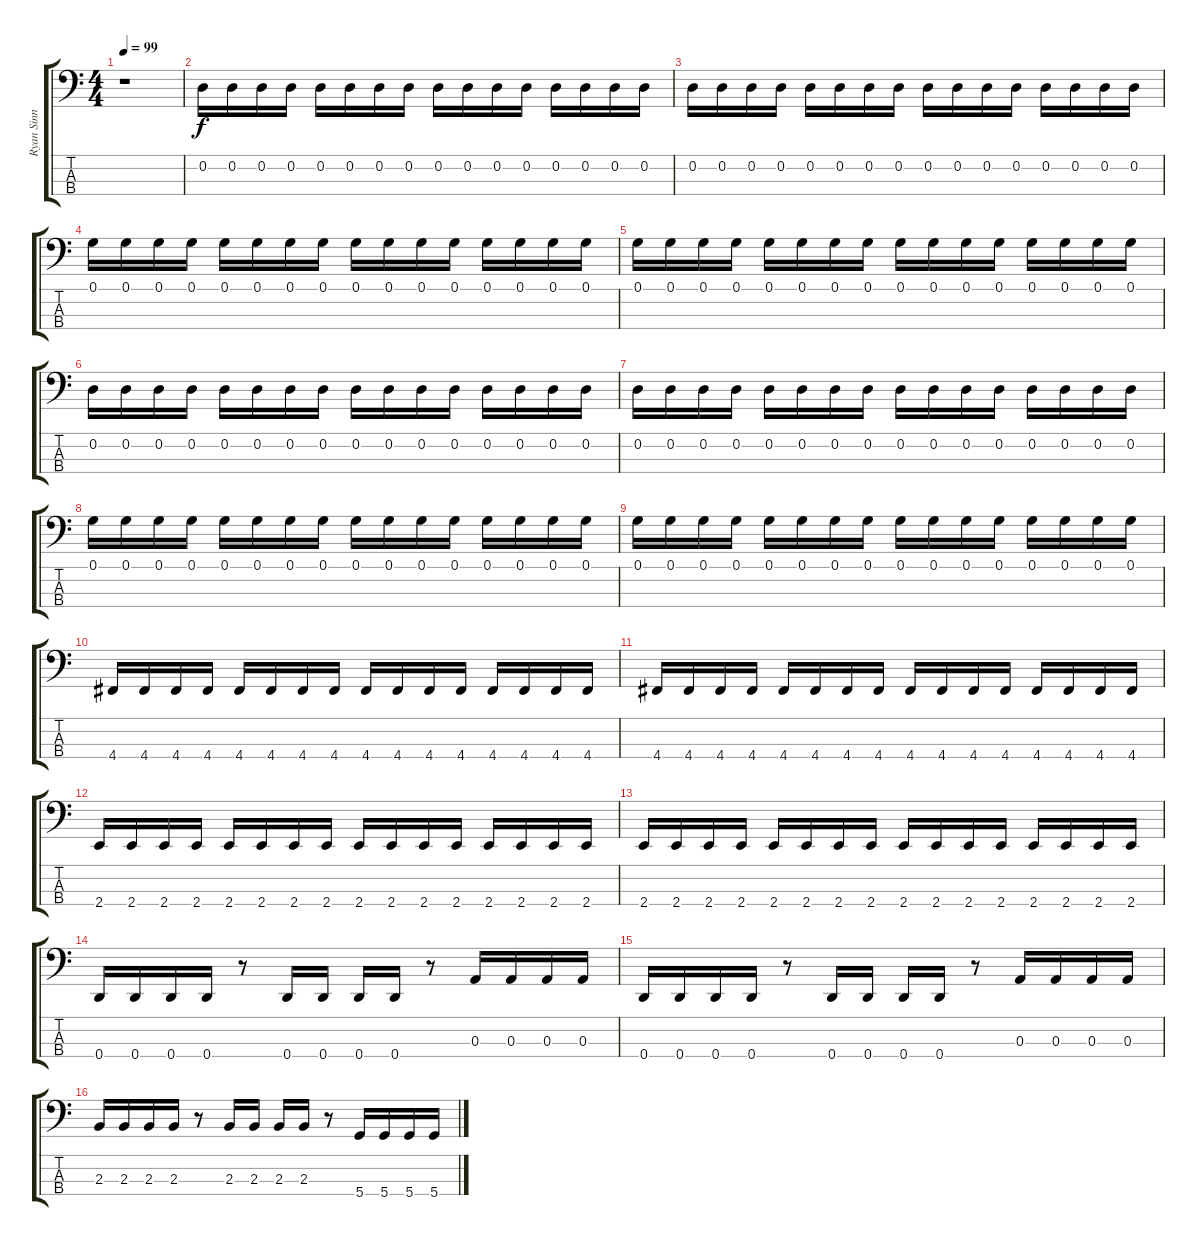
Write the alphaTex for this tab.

\track ("Ryan Sinn" "Ryan Sinn") {instrument electricbassfinger}
\staff {score tabs}
\tuning (G2 D2 A1 D1) {hide}
\ts (4 4)
\tempo 99
\clef f4
\ks c
r.1{dy f instrument electricbassfinger} |
0.2.16 0.2.16 0.2.16 0.2.16 0.2.16 0.2.16 0.2.16 0.2.16 0.2.16 0.2.16 0.2.16 0.2.16 0.2.16 0.2.16 0.2.16 0.2.16 |
0.2.16 0.2.16 0.2.16 0.2.16 0.2.16 0.2.16 0.2.16 0.2.16 0.2.16 0.2.16 0.2.16 0.2.16 0.2.16 0.2.16 0.2.16 0.2.16 |
0.1.16 0.1.16 0.1.16 0.1.16 0.1.16 0.1.16 0.1.16 0.1.16 0.1.16 0.1.16 0.1.16 0.1.16 0.1.16 0.1.16 0.1.16 0.1.16 |
0.1.16 0.1.16 0.1.16 0.1.16 0.1.16 0.1.16 0.1.16 0.1.16 0.1.16 0.1.16 0.1.16 0.1.16 0.1.16 0.1.16 0.1.16 0.1.16 |
0.2.16 0.2.16 0.2.16 0.2.16 0.2.16 0.2.16 0.2.16 0.2.16 0.2.16 0.2.16 0.2.16 0.2.16 0.2.16 0.2.16 0.2.16 0.2.16 |
0.2.16 0.2.16 0.2.16 0.2.16 0.2.16 0.2.16 0.2.16 0.2.16 0.2.16 0.2.16 0.2.16 0.2.16 0.2.16 0.2.16 0.2.16 0.2.16 |
0.1.16 0.1.16 0.1.16 0.1.16 0.1.16 0.1.16 0.1.16 0.1.16 0.1.16 0.1.16 0.1.16 0.1.16 0.1.16 0.1.16 0.1.16 0.1.16 |
0.1.16 0.1.16 0.1.16 0.1.16 0.1.16 0.1.16 0.1.16 0.1.16 0.1.16 0.1.16 0.1.16 0.1.16 0.1.16 0.1.16 0.1.16 0.1.16 |
4.4.16 4.4.16 4.4.16 4.4.16 4.4.16 4.4.16 4.4.16 4.4.16 4.4.16 4.4.16 4.4.16 4.4.16 4.4.16 4.4.16 4.4.16 4.4.16 |
4.4.16 4.4.16 4.4.16 4.4.16 4.4.16 4.4.16 4.4.16 4.4.16 4.4.16 4.4.16 4.4.16 4.4.16 4.4.16 4.4.16 4.4.16 4.4.16 |
2.4.16 2.4.16 2.4.16 2.4.16 2.4.16 2.4.16 2.4.16 2.4.16 2.4.16 2.4.16 2.4.16 2.4.16 2.4.16 2.4.16 2.4.16 2.4.16 |
2.4.16 2.4.16 2.4.16 2.4.16 2.4.16 2.4.16 2.4.16 2.4.16 2.4.16 2.4.16 2.4.16 2.4.16 2.4.16 2.4.16 2.4.16 2.4.16 |
0.4.16 0.4.16 0.4.16 0.4.16 r.8 0.4.16 0.4.16 0.4.16 0.4.16 r.8 0.3.16 0.3.16 0.3.16 0.3.16 |
0.4.16 0.4.16 0.4.16 0.4.16 r.8 0.4.16 0.4.16 0.4.16 0.4.16 r.8 0.3.16 0.3.16 0.3.16 0.3.16 |
2.3.16 2.3.16 2.3.16 2.3.16 r.8 2.3.16 2.3.16 2.3.16 2.3.16 r.8 5.4.16 5.4.16 5.4.16 5.4.16
